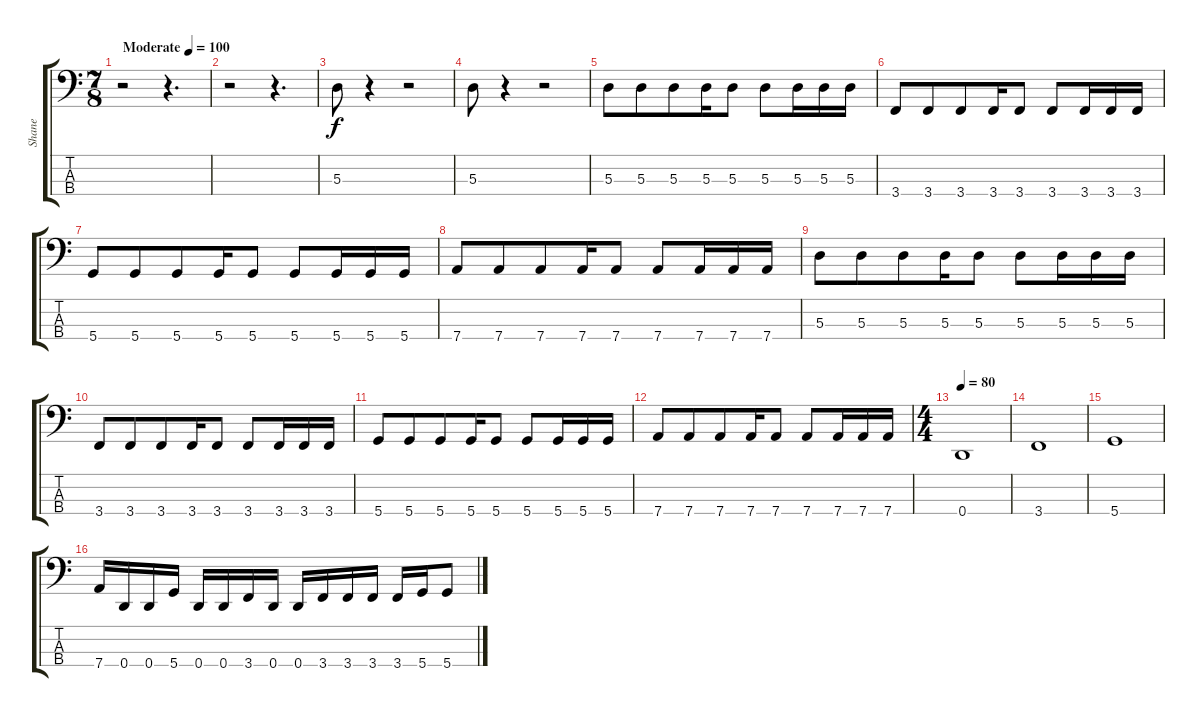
\track ("Shane" "Shane") {instrument electricbassfinger bank 211}
\staff {score tabs}
\tuning (G2 D2 A1 D1) {hide}
\ts (7 8)
\tempo (100 "Moderate")
\clef f4
\ks c
r.2{dy f instrument electricbassfinger} r.4{d} |
r.2 r.4{d} |
5.3.8 r.4 r.2 |
5.3.8 r.4 r.2 |
5.3.8 5.3.8 5.3.8 5.3.16 5.3.8 5.3.8 5.3.16 5.3.16 5.3.16 |
3.4.8 3.4.8 3.4.8 3.4.16 3.4.8 3.4.8 3.4.16 3.4.16 3.4.16 |
5.4.8 5.4.8 5.4.8 5.4.16 5.4.8 5.4.8 5.4.16 5.4.16 5.4.16 |
7.4.8 7.4.8 7.4.8 7.4.16 7.4.8 7.4.8 7.4.16 7.4.16 7.4.16 |
5.3.8 5.3.8 5.3.8 5.3.16 5.3.8 5.3.8 5.3.16 5.3.16 5.3.16 |
3.4.8 3.4.8 3.4.8 3.4.16 3.4.8 3.4.8 3.4.16 3.4.16 3.4.16 |
5.4.8 5.4.8 5.4.8 5.4.16 5.4.8 5.4.8 5.4.16 5.4.16 5.4.16 |
7.4.8 7.4.8 7.4.8 7.4.16 7.4.8 7.4.8 7.4.16 7.4.16 7.4.16 |
\ts (4 4)
\tempo 80
0.4.1 |
3.4.1 |
5.4.1 |
7.4.16 0.4.16 0.4.16 5.4.16 0.4.16 0.4.16 3.4.16 0.4.16 0.4.16 3.4.16 3.4.16 3.4.16 3.4.16 5.4.16 5.4.8
